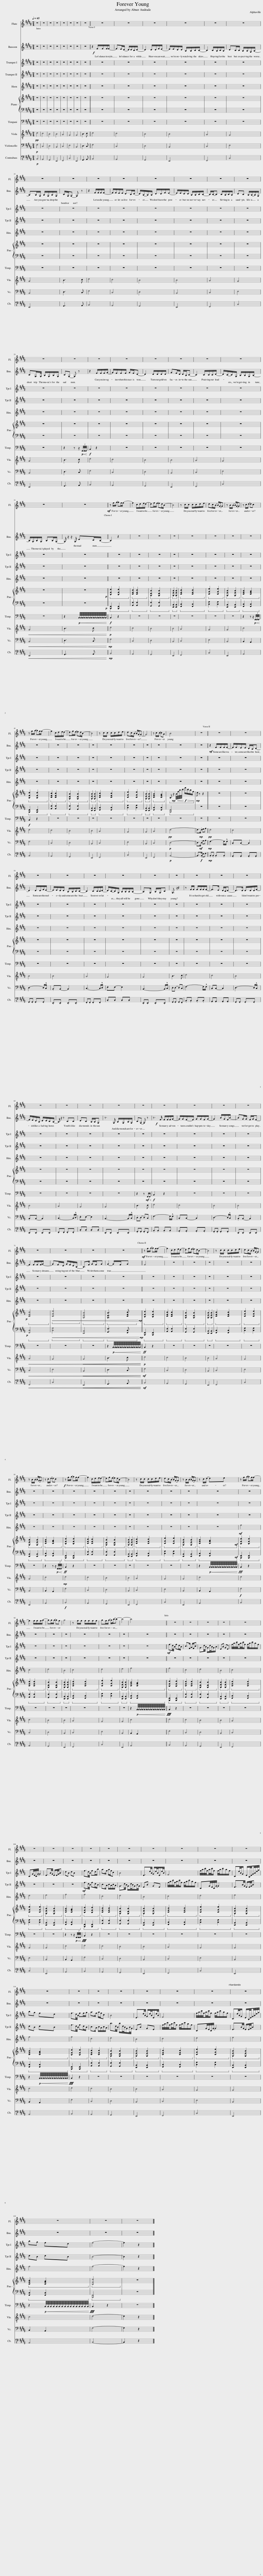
X:1
%%score 1 2 3 4 5 { 6 | 7 } 8 9 10 11
L:1/8
Q:1/4=65
M:2/4
I:linebreak $
K:B
V:1 treble
V:2 treble
V:3 treble
V:4 treble
V:5 treble
V:6 treble
V:7 bass
V:8 bass
V:9 treble-8
V:10 bass
V:11 bass-8
V:1
 z4 | z4 | z4 | z4 | z4 | %5
 z4 | z4 | z4 || z4 | z4 | %10
 z4 | z4 | z4 | z4 |$ z4 | %15
 z4 | z4 | z4 | z4 | z4 | %20
 z4 | z4 |$ z4 | z4 | z4 | %25
 z4 | z4 | z4 | z4 | z4 |$ %30
 z4 | z4 || z!mf! f/g/- gf/f/- | f2 c/d/e/d/- | df/e/- ed/B/- | %35
 B4 | z c/c/ c/c/d/e/ | dc/B/- B/G/-G | z B/B/- B/G/-G | z c/d/- dc |$ %40
 z f/g/- gf/f/- | f2 c/d/e/d/- | df/e/- ed/B/- | B4 | z c/c/ c/c/d/e/ | %45
 dc/B/- B/G/-G- | G4 | z c/c/- cA | B4 | z4 || %50
 z4 | z4 |$ z4 | z4 | z4 | %55
 z4 | z4 | z4 | z4 | z4 | %60
 z4 |$ z4 | z4 | z4 | z4 | %65
 z4 | z4 | z4 | z4 | z4 |$ %70
 z4 | z4 | z4 | z4 || z!mf! f/g/- gf/f/- | %75
 f2 c/d/e/d/- | df/e/- ed/B/- | B4 | z c/c/ c/c/d/e/ | dc/B/- B/G/-G |$ %80
 z B/B/- B/G/-G | z c/d/- dc | z!f! f/g/- gf/f/- | f2 c/d/e/d/- | df/e/- ed/B/- | %85
 B4 | z c/c/ c/c/d/e/ | dc/B/- B/G/-G | z B/B/- B/G/-G | z c/d/- de | %90
 z f/g/- gf/f/- |$ f2 f/f/f/g/- | gg/g/- gf | g4 | z f/f/ f/f/f/f/ | %95
 gf/g/- g/b/-b- | b4- | b4 || z4 | z4 | %100
 z4 | z4 | z4 |$ z4 | z4 | %105
 z4 | z4 | z4 | z4 | z4 | %110
 z4 | z4 | z4 |$ z4 | z4 | %115
 z4 | z4 | z4 | z4 | z4 | %120
[Q:1/4=60] z4 |$[Q:1/4=55] z4[Q:1/4=50] | z4 | z4 |] %124
V:2
 z4 | z4 | z4 | z4 | z4 | %5
 z4 | z4 | z4 || z2!f! F/F/F/F/- | FE/D/- D/D/C/D/- | %10
 D2 D/D/F/E/- | E/E/D/D/ B,/B,/C/C/- | C2 C/B,/C/B,/ | DC/C/ B,/B,/G,/B,/- |$ B,B,/G,/ B,/G,/B,/G,/ | %15
 C/G,/G,- G, z | z2 F/F/F/F/- | F/F/E/E/ DC/D/- | D/B,/-B,/B,/ D/D/F/E/- | E/E/D/D/ B,/B,/C/C/- | %20
 C/C/-C C/B,/C/B,/ | DC B,/B,/-B,/G,/ |$ CG,/>G,/ B,/G,/B,/G,/ | CG,- G, z | z2 F/F/F/G/- | %25
 G/F/F/F/ G/F/D- | D2 D/D/D/D/ | GF/D/ D/B,/C- | C2 C/C/C/D/- | D/C/-C/G,/ B,/B,/G,/B,/- |$ %30
 B,/G,/B,/G,/ B,B,/G,/- | G,/ z/ z/ G,/ DC/B,/- || B,2 z2 | z4 | z4 | %35
 z4 | z4 | z4 | z4 | z4 |$ %40
 z4 | z4 | z4 | z4 | z4 | %45
 z4 | z4 | z4 | z4 | z4 || %50
 z2!mf! F/F/F/F/- | F/F/E/E/ D/C/D- |$ D2 D/D/F/E/- | E/E/D/D/ B,/B,/C/C/- | C2 C/C/C/D/- | %55
 D/C/-C/G,/ B,/B,/B,/B,/- | B,>G, B,/G,/C | G,3/2 z/ z2 | z F/F/ F/F/F/F/- | F>E D/C/D- | %60
 D>D D/D/D/F/- |$ F/E/D/B,/ D/D/C/B,/- | B,/ z/ z CC | DC B,/B,/G, | z3/2 G,/ B,/G,/B,/G,/ | %65
 CG,- G, z | z3/2!f! F/ F/F/F/G/- | G/G/F/-F/ G/G/F/G/- | G2 B/G/F/B/- | BG/G/ F/G/F- |$ %70
 F2 F/F/F/G/- | GF/D/ G/F/D/B,/- | B,>F G/F/G | G2- G/F/G || F4 | %75
 z4 | z4 | z4 | z4 | z4 |$ %80
 z4 | z4 | z4 | z4 | z4 | %85
 z4 | z4 | z4 | z4 | z4 | %90
 z4 |$ z4 | z4 | z4 | z4 | %95
 z4 | z4 | z4 || z4 | z4 | %100
 z4 | z4 | z4 |$ z4 | z4 | %105
 z4 | z4 | z4 | z4 | z4 | %110
 z4 | z4 | z4 |$ z4 | z4 | %115
 z4 | z4 | z4 | z4 | z4 | %120
 z4 |$ z4 | z4 | z4 |] %124
V:3
 z4 | z4 | z4 | z4 | z4 | %5
 z4 | z4 | z4 || z4 | z4 | %10
 z4 | z4 | z4 | z4 |$ z4 | %15
 z4 | z4 | z4 | z4 | z4 | %20
 z4 | z4 |$ z4 | z4 | z4 | %25
 z4 | z4 | z4 | z4 | z4 |$ %30
 z4 | z4 || z4 | z4 | z4 | %35
 z4 | z4 | z4 | z4 | z4 |$ %40
 z4 | z4 | z4 | z4 | z4 | %45
 z4 | z4 | z4 | z4 | z4 || %50
 z4 | z4 |$ z4 | z4 | z4 | %55
 z4 | z4 | z4 | z4 | z4 | %60
 z4 |$ z4 | z4 | z4 | z4 | %65
 z4 | z4 | z4 | z4 | z4 |$ %70
 z4 | z4 | z4 | z4 || z4 | %75
 z4 | z4 | z4 | z4 | z4 |$ %80
 z4 | z4 | z4 | z4 | z4 | %85
 z4 | z4 | z4 | z4 | z4 | %90
 z4 |$ z4 | z4 | z4 | z4 | %95
 z4 | z4 | z4 ||!mf! f3/2d/4B/4 fd/B/ | c>F A/F/c | %100
 G3/2d/4B/4 G/d/4B/4G/B/ | EB GE | f/4a/4c'/4f/4a/4c'/4f/ f/4a/4c'/a/f/ |$ CG/4E/4C/4G/4- G2 | E3/2B/4G/4 E/E/4G/4B | %105
 dB dB |!mp! f3/2d/4B/4 fd/!mf!b/ | a>f a/f/c | B4 | E3/2e/4B/4 G/e/4B/4E/e/4B/4 | %110
 F4 | f/4a/4c'/4f/4a/4c'/4f/ f/4a/4c'/a/f/ | Ce/4B/4G/ E/B,/4E/4G/4B/4e/4g/4 |$ bg fd |!mp! f3/2d/4B/4 f!mf!f/g/ | %115
 a>f a/f/c | B4 | E3/2e/4B/4 G/e/4B/4E/e/4B/4 | F4 | f/4a/4c'/4f/4a/4c'/4f/ f/4a/4c'/a/f/ | %120
 Ce/4B/4G/ E/B,/4E/4G/4B/4e/4g/4 |$ bg fd | f4- | f2 z2 |] %124
V:4
 z4 | z4 | z4 | z4 | z4 | %5
 z4 | z4 | z4 || z4 | z4 | %10
 z4 | z4 | z4 | z4 |$ z4 | %15
 z4 | z4 | z4 | z4 | z4 | %20
 z4 | z4 |$ z4 | z4 | z4 | %25
 z4 | z4 | z4 | z4 | z4 |$ %30
 z4 | z4 || z4 | z4 | z4 | %35
 z4 | z4 | z4 | z4 | z4 |$ %40
 z4 | z4 | z4 | z4 | z4 | %45
 z4 | z4 | z4 | z4 | z4 || %50
 z4 | z4 |$ z4 | z4 | z4 | %55
 z4 | z4 | z4 | z4 | z4 | %60
 z4 |$ z4 | z4 | z4 | z4 | %65
 z4 | z4 | z4 | z4 | z4 |$ %70
 z4 | z4 | z4 | z4 || z4 | %75
 z4 | z4 | z4 | z4 | z4 |$ %80
 z4 | z4 | z4 | z4 | z4 | %85
 z4 | z4 | z4 | z4 | z4 | %90
 z4 |$ z4 | z4 | z4 | z4 | %95
 z4 | z4 | z4 || z4 | z4 | %100
 z4 | z4 | z4 |$ z4 | z4 | %105
 z4 |!mf! f3/2d/4B/4 fd/B/ | c>A c/A/c/A/ | G3/2d/4B/4 G/d/4B/4G/B/4G/4 | EB GE | %110
 f/4a/4c'/4f/4a/4c'/4f/ f/4a/4c'/a/f/ | CG/4E/4C/4G/4- G2 | E3/2B/4G/4 E/E/4G/4B |$ dB dB | f3/2d/4B/4 fd/B/ | %115
 c>A c/A/c/A/ | b3/2d/4B/4 b/d/4B/4G/B/4G/4 | EB GE | f/4a/4c'/4f/4a/4c'/4f/ f/4a/4c'/a/f/ | CG/4E/4C/4G/4- G2 | %120
 E3/2B/4G/4 E/E/4G/4B |$ dB dB | B4- | B2 z2 |] %124
V:5
 z4 | z4 | z4 | z4 | z4 | %5
 z4 | z4 | z4 || z4 | z4 | %10
 z4 | z4 | z4 | z4 |$ z4 | %15
 z4 | z4 | z4 | z4 | z4 | %20
 z4 | z4 |$ z4 | z4 | z4 | %25
 z4 | z4 | z4 | z4 | z4 |$ %30
 z4 | z4 || z4 | z4 | z4 | %35
 z4 | z4 | z4 | z4 | z4 |$ %40
 z4 | z4 | z4 | z4 | z4 | %45
 z4 | z4 | z4 | z4 | z4 || %50
 z4 | z4 |$ z4 | z4 | z4 | %55
 z4 | z4 | z4 | z4 | z4 | %60
 z4 |$ z4 | z4 | z4 | z4 | %65
 z4 | z4 | z4 | z4 | z4 |$ %70
 z4 | z4 | z4 | z4 || z4 | %75
 z4 | z4 | z4 | z4 | z4 |$ %80
 z4 | z4 | z4 | z4 | z4 | %85
 z4 | z4 | z4 | z4 | z4 | %90
!mf! f4 |$ c4 | d4 | B4 | c4 | %95
 d4 | e4 | f4 || f4 | c4 | %100
 d4 | B4 | c4 |$ d4 | e4 | %105
 f4 | f4 | c4 | d4 | B4 | %110
 c4 | d4 | e4 |$ f4 | f4 | %115
 c4 | d4 | B4 | c4 | d4 | %120
 e4 |$ f4 | f4- | f2 z2 |] %124
V:6
 z4 | z4 | z4 | z4 | z4 | %5
 z4 | z4 | z4 || z4 | z4 | %10
 z4 | z4 | z4 | z4 |$ z4 | %15
 z4 | z4 | z4 | z4 | z4 | %20
 z4 | z4 |$ z4 | z4 | z4 | %25
 z4 | z4 | z4 | z4 | z4 |$ %30
 z4 | z4 ||!p!!ped! [B,Fd]2!ped! [B,Fd]2!ped-up! |!ped! [CFc]2!ped! [CFc]2!ped-up! |!ped! [G,DB]2!ped! [G,DB]2!ped-up! | %35
!ped! [G,EB]2!ped! [G,EB]2!ped-up! |!ped! [CFc]2!ped! [CFc]2!ped-up! |!ped! [CGe]2!ped! [CGe]2!ped-up! |!ped! [G,EB]2!ped! [G,EB]2!ped-up! |!ped! [CFB]2!ped! [CFA]2!ped-up! |$ %40
!ped! [B,Fd]2!ped! [B,Fd]2!ped-up! |!ped! [CFc]2!ped! [CFc]2!ped-up! |!ped! [G,DB]2!ped! [G,DB]2!ped-up! |!ped! [G,EB]2!ped! [G,EB]2!ped-up! |!ped! [CFc]2!ped! [CFc]2!ped-up! | %45
!ped! [CGe]2!ped! [CGe]2!ped-up! |!ped! [G,EB]2!ped! [G,EB]2!ped-up! |!ped! [CFB]2!ped! [CFA]2!ped-up! |!ped! B,!ped! z/!mp! B/8!<(!f/8b/8c'/8!<)!!f! f'/!>(!c'/b/f/!ped-up!!>)!!ped-up! |!mp! d z z2 || %50
 z4 | z4 |$ z4 | z4 | z4 | %55
 z4 | z4 | z4 | z4 | z4 | %60
 z4 |$ z4 | z4 | z4 | z4 | %65
 z4 | z4 | z4 | z4 | z4 |$ %70
!p!!ped! [CFc]4!ped!!ped-up! |!<(!!ped! [CGe]4!ped!!ped-up! |!ped! [G,EB]4!ped!!ped-up! |!ped! [G,DB]3!ped! [CFc]!<)!!ped-up! ||!mp!!ped! [B,Fd]2!ped! [B,Fd]2!ped-up! | %75
!ped! [CFc]2!ped! [CFc]2!ped-up! |!ped! [G,DB]2!ped! [G,DB]2!ped-up! |!ped! [G,EB]2!ped! [G,EB]2!ped-up! |!ped! [CFc]2!ped! [CFc]2!ped-up! |!ped! [CGe]2!ped! [CGe]2!ped-up! |$ %80
!ped! [G,EB]2!ped! [G,EB]2!ped-up! |!ped! [CFB]2!ped! [CFA]2!ped-up! |!ped! [B,Fd]2!ped! [B,Fd]2!ped-up! |!ped! [CFc]2!ped! [CFc]2!ped-up! |!ped! [G,DB]2!ped! [G,DB]2!ped-up! | %85
!ped! [G,EB]2!ped! [G,EB]2!ped-up! |!ped! [CFc]2!ped! [CFc]2!ped-up! |!ped! [CGe]2!ped! [CGe]2!ped-up! |!ped! [G,EB]2!ped! [G,EB]2!ped-up! |!ped! [CFB]2!ped! [CFA]2!ped-up! | %90
!mf!!ped! [B,Fd]2!ped! [B,Fd]2!ped-up! |$!ped! [CFc]2!ped! [CFc]2!ped-up! |!ped! [G,DB]2!ped! [G,DB]2!ped-up! |!ped! [G,EB]2!ped! [G,EB]2!ped-up! |!ped! [CFc]2!ped! [CFc]2!ped-up! | %95
!ped! [CGe]2!ped! [CGe]2!ped-up! |!ped! [G,EB]2!ped! [G,EB]2!ped-up! |!ped! [CFB]2!ped! [CFA]2!ped-up! ||!ped! [B,Fd]2!ped! [B,Fd]2!ped-up! |!ped! [CFc]2!ped! [CFc]2!ped-up! | %100
!ped! [G,DB]2!ped! [G,DB]2!ped-up! |!ped! [G,EB]2!ped! [G,EB]2!ped-up! |!ped! [CFc]2!ped! [CFc]2!ped-up! |$!ped! [CGe]2!ped! [CGe]2!ped-up! |!ped! [G,EB]2!ped! [G,EB]2!ped-up! | %105
!ped! [CFB]2!ped! [CFA]2!ped-up! |!ped! [B,Fd]2!ped! [B,Fd]2!ped-up! |!ped! [CFc]2!ped! [CFc]2!ped-up! |!ped! [G,DB]2!ped! [G,DB]2!ped-up! |!ped! [G,EB]2!ped! [G,EB]2!ped-up! | %110
!ped! [CFc]2!ped! [CFc]2!ped-up! |!ped! [CGe]2!ped! [CGe]2!ped-up! |!ped! [G,EB]2!ped! [G,EB]2!ped-up! |$!ped! [CFB]2!ped! [CFA]2!ped-up! |!ped! [B,Fd]2!ped! [B,Fd]2!ped-up! | %115
!ped! [CFc]2!ped! [CFc]2!ped-up! |!ped! [G,DB]2!ped! [G,DB]2!ped-up! |!ped! [G,EB]2!ped! [G,EB]2!ped-up! |!ped! [CFc]2!ped! [CFc]2!ped-up! |!ped! [CGe]2!ped! [CGe]2!ped-up! | %120
!ped! [G,EB]2!ped! [G,EB]2!ped-up! |$!ped! [CFB]2!ped! [CFA]2!ped-up! |!ped! [B,Fd]4!ped!!ped-up! | z4 |] %124
V:7
 z4 | z4 | z4 | z4 | z4 | %5
 z4 | z4 | z4 || z4 | z4 | %10
 z4 | z4 | z4 | z4 |$ z4 | %15
 z4 | z4 | z4 | z4 | z4 | %20
 z4 | z4 |$ z4 | z4 | z4 | %25
 z4 | z4 | z4 | z4 | z4 |$ %30
 z4 | z4 ||!p! [B,,,F,,]2 [B,,,F,,]2 | [A,,F,]2 [A,,F,]2 | [G,,F,]2 [G,,F,]2 | %35
 [E,,B,,]2 [E,,B,,]2 | [F,,C,]2 [F,,C,]2 | [C,G,]2 [C,G,]2 | [E,,B,,]2 [E,,B,,]2 | [F,,C,]2 [F,,C,]2 |$ %40
 [B,,,F,,]2 [B,,,F,,]2 | [A,,F,]2 [A,,F,]2 | [G,,F,]2 [G,,F,]2 | [E,,B,,]2 [E,,B,,]2 | [F,,C,]2 [F,,C,]2 | %45
 [C,G,]2 [C,G,]2 | [E,,B,,]2 [E,,B,,]2 | [F,,C,]2 [F,,C,]2 | [B,,,F,,]4 | z4 || %50
 z4 | z4 |$ z4 | z4 | z4 | %55
 z4 | z4 | z4 | z4 | z4 | %60
 z4 |$ z4 | z4 | z4 | z4 | %65
 z4 | z4 | z4 | z4 | z4 |$ %70
!p! [F,,C,]4 |!<(! [C,G,]4 | [E,,B,,]4 | [G,,F,]3 [F,,C,]!<)! ||!mp! [B,,,F,,]2 [B,,,F,,]2 | %75
 [A,,F,]2 [A,,F,]2 | [G,,F,]2 [G,,F,]2 | [E,,B,,]2 [E,,B,,]2 | [F,,C,]2 [F,,C,]2 | [C,G,]2 [C,G,]2 |$ %80
 [E,,B,,]2 [E,,B,,]2 | [F,,C,]2 [F,,C,]2 | [B,,,F,,]2 [B,,,F,,]2 | [A,,F,]2 [A,,F,]2 | [G,,F,]2 [G,,F,]2 | %85
 [E,,B,,]2 [E,,B,,]2 | [F,,C,]2 [F,,C,]2 | [C,G,]2 [C,G,]2 | [E,,B,,]2 [E,,B,,]2 | [F,,C,]2 [F,,C,]2 | %90
!mf! [B,,,F,,]2 [B,,,F,,]2 |$ [A,,F,]2 [A,,F,]2 | [G,,F,]2 [G,,F,]2 | [E,,B,,]2 [E,,B,,]2 | [F,,C,]2 [F,,C,]2 | %95
 [C,G,]2 [C,G,]2 | [E,,B,,]2 [E,,B,,]2 | [F,,C,]2 [F,,C,]2 || [B,,,F,,]2 [B,,,F,,]2 | [A,,F,]2 [A,,F,]2 | %100
 [G,,F,]2 [G,,F,]2 | [E,,B,,]2 [E,,B,,]2 | [F,,C,]2 [F,,C,]2 |$ [C,G,]2 [C,G,]2 | [E,,B,,]2 [E,,B,,]2 | %105
 [F,,C,]2 [F,,C,]2 | [B,,,F,,]2 [B,,,F,,]2 | [A,,F,]2 [A,,F,]2 | [G,,F,]2 [G,,F,]2 | [E,,B,,]2 [E,,B,,]2 | %110
 [F,,C,]2 [F,,C,]2 | [C,G,]2 [C,G,]2 | [E,,B,,]2 [E,,B,,]2 |$ [F,,C,]2 [F,,C,]2 | [B,,,F,,]2 [B,,,F,,]2 | %115
 [A,,F,]2 [A,,F,]2 | [G,,F,]2 [G,,F,]2 | [E,,B,,]2 [E,,B,,]2 | [F,,C,]2 [F,,C,]2 | [C,G,]2 [C,G,]2 | %120
 [E,,B,,]2 [E,,B,,]2 |$ [F,,C,]2 [F,,C,]2 | [B,,,F,,]4 | z4 |] %124
V:8
 z4 | z4 | z4 | z4 | z4 | %5
 z4 | z4 | z4 || z4 | z4 | %10
 z4 | z4 | z4 | z4 |$ z4 | %15
 z4 | z4 | z4 | z4 | z4 | %20
 z4 | z4 |$ z4 | z2 z z/!p! (3F,,/4!<(!F,,/4F,,/4!<)! |!f! B,,2 z2 | %25
 z4 | z4 | z4 | z4 | z4 |$ %30
 z4 | z2!p! B,,/8!<(!B,,/8B,,/8B,,/8B,,/8B,,/8B,,/8B,,/8B,,/8B,,/8B,,/8B,,/8B,,/8B,,/8B,,/8B,,/8!<)! ||!f! B,,2 z2 | z4 | z4 | %35
 z4 | z4 | z4 | z4 | z2 z z/!p! (3F,,/4!<(!F,,/4F,,/4!<)! |$ %40
!f! B,,2 z2 | z4 | z4 | z4 | z4 | %45
 z4 | z4 | z4 | z4 | z4 || %50
 z4 | z4 |$ z4 | z4 | z4 | %55
 z4 | z4 | z4 | z4 | z4 | %60
 z4 |$ z4 | z4 | z4 | z4 | %65
 z2 z!mf! F,,/!<(!F,,/!<)! |!f! B,,2 z2 | z4 | z4 | z4 |$ %70
 z4 | z4 | z4 | z2!p! B,,/8!<(!B,,/8B,,/8B,,/8B,,/8B,,/8B,,/8B,,/8B,,/8B,,/8B,,/8B,,/8B,,/8B,,/8B,,/8B,,/8!<)! ||!ff! B,,2 z2 | %75
 z4 | z4 | z4 | z4 | z4 |$ %80
 z4 | z2 z z/!p! (3F,,/4!<(!F,,/4F,,/4!<)! |!ff! B,,2 z2 | z4 | z4 | %85
 z4 | z4 | z4 | z4 | z2!p! B,,/8!<(!B,,/8B,,/8B,,/8B,,/8B,,/8B,,/8B,,/8B,,/8B,,/8B,,/8B,,/8B,,/8B,,/8B,,/8B,,/8!<)! | %90
!fff! B,,2 z2 |$ z4 | z4 | z4 | z4 | %95
 z4 | z4 | z2!p! B,,/8!<(!B,,/8B,,/8B,,/8B,,/8B,,/8B,,/8B,,/8B,,/8B,,/8B,,/8B,,/8B,,/8B,,/8B,,/8B,,/8!<)! ||!fff!!fff! B,,2 z2 | z4 | %100
 z4 | z4 | z4 |$ z4 | z4 | %105
 z2 z z/!p! (3F,,/4!<(!F,,/4F,,/4!<)! |!fff!!fff! B,,2 z2 | z4 | z4 | z4 | %110
 z4 | z4 | z4 |$ z2!p! B,,/8!<(!B,,/8B,,/8B,,/8B,,/8B,,/8B,,/8B,,/8B,,/8B,,/8B,,/8B,,/8B,,/8B,,/8B,,/8B,,/8!<)! |!fff!!fff! B,,2 z2 | %115
 z4 | z4 | z4 | z4 | z4 | %120
 z4 |$ z2!p! B,,/8!<(!B,,/8B,,/8B,,/8B,,/8B,,/8B,,/8B,,/8B,,/8B,,/8B,,/8B,,/8B,,/8B,,/8B,,/8B,,/8!<)! |!fff!!fff! B,,2 z2 | z4 |] %124
V:9
!pp! d4 | c4 | B4 | B4 | A4 | %5
 G4 | G4 | B3 c || d4 | c4 | %10
 B4 | B4 | A4 | G4 |$ G4 | %15
 B3 c | d4 | c4 | B4 | B4 | %20
 A4 | G4 |$ G4 | B3 c | d4 | %25
 c4 | B4 | B4 | A4 | G4 |$ %30
!<(! G4 | B3 c!<)! ||!p! d4 | c4 | B4 | %35
 B4 | A4 | G4 | G4 | c4 |$ %40
 d4 | c4 | B4 | B4 | A4 | %45
 G4 | G4 | A4 |!pp! d4- | d>!mp!.d ef || %50
!pp! d4 | c4 |$ B4 | B4 | A4 | %55
 G4 | G4 | B3 c | d4 | c4 | %60
 B4 |$ B4 | A4 | G4 | G4 | %65
 B3 c | d4 | c4 | B4 | B4 |$ %70
!<(! A4 | G4 |!<(! G4 | B3 c!<)!!<)! ||!p! d4 | %75
 c4 | B4 | B4 | A4 | G4 |$ %80
 G4 | c4 |!mp! d4 | c4 | B4 | %85
 B4 | A4 | G4 | G4 | c4 | %90
 d4 |$ c4 | B4 | B4 | A4 | %95
 G4 | G4 | c4 || d4 | c4 | %100
 B4 | B4 | A4 |$ G4 | G4 | %105
 c4 | d4 | c4 | B4 | B4 | %110
 A4 | G4 | G4 |$ c4 | d4 | %115
 c4 | B4 | B4 | A4 | G4 | %120
 G4 |$ c4 | d4- | d2 z2 |] %124
V:10
!p! F,4 | C,4 | D,4 | B,,4 | C,4 | %5
 E,4 | B,,4 | D,3 C, || F,4 | C,4 | %10
 D,4 | B,,4 | C,4 | E,4 |$ B,,4 | %15
 D,3 C, | F,4 | C,4 | D,4 | B,,4 | %20
 C,4 | E,4 |$ B,,4 | D,3 C, | F,4 | %25
 C,4 | D,4 | B,,4 | C,4 | E,4 |$ %30
!<(! B,,4 | D,3 C,!<)! ||!mp! F,4 | C,4 | D,4 | %35
 B,,4 | C,4 | E,4 | B,,4 | B,,2 A,,2 |$ %40
 F,4 | C,4 | D,4 | B,,4 | C,4 | %45
 E,4 | B,,4 | C,4 |!p! D,4- | D,>!mf!.D, G,A, || %50
!mp! F,3- F,/!^!F,/ | .C,C,- C,2 |$ D,3- D,/!^!C,/ | .B,,B,,- B,,2 | C,3- C,/!^!D,/ | %55
 .E,E,- E,2 | B,,3- B,,/!^!C,/ | .D,D,- D,C, | F,3- F,/!^!F,/ | .C,C,- C,2 | %60
 D,3- D,/!^!C,/ |$ .B,,B,,- B,,2 | C,3- C,/!^!D,/ | .E,E,- E,2 | B,,3- B,,/!^!C,/ | %65
 .D,D,- D,C, | F,3- F,/!^!F,/ | .C,C,- C,2 | D,3- D,/!^!C,/ | .B,,B,,- B,,2 |$ %70
!<(! C,4 | E,4 |!<(! B,,4 | D,3 C,!<)!!<)! ||!mf! F,4 | %75
 C,4 | D,4 | B,,4 | C,4 | E,4 |$ %80
 B,,4 | B,,2 A,,2 | F,4 | C,4 | D,4 | %85
 B,,4 | C,4 | E,4 | B,,4 | B,,2 A,,2 | %90
!f! F,4 |$ C,4 | D,4 | B,,4 | C,4 | %95
 E,4 | B,,4 | B,,2 A,,2 || F,4 | C,4 | %100
 D,4 | B,,4 | C,4 |$ E,4 | B,,4 | %105
 B,,2 A,,2 | F,4 | C,4 | D,4 | B,,4 | %110
 C,4 | E,4 | B,,4 |$ B,,2 A,,2 | F,4 | %115
 C,4 | D,4 | B,,4 | C,4 | E,4 | %120
 B,,4 |$ B,,2 A,,2 | F,4- | F,2 z2 |] %124
V:11
!p! B,,4 | A,,4 | G,,4 | E,,4 | F,,4 | %5
 C,4 | E,,4 | G,,3 A,, || B,,4 | A,,4 | %10
 G,,4 | E,,4 | F,,4 | C,4 |$ E,,4 | %15
 G,,3 A,, | B,,4 | A,,4 | G,,4 | E,,4 | %20
 F,,4 | C,4 |$ E,,4 | G,,3 A,, | B,,4 | %25
 A,,4 | G,,4 | E,,4 | F,,4 | C,4 |$ %30
!<(! E,,4 | G,,3 A,,!<)! ||!mp! B,,4 | A,,4 | G,,4 | %35
 E,,4 | F,,4 | C,4 | E,,4 | A,,4 |$ %40
 B,,4 | A,,4 | G,,4 | E,,4 | F,,4 | %45
 C,4 | E,,4 | F,,4 |!p! B,,4- | B,,>!f!.B,, E,F, || %50
!mp! .B,,.B,, .B,,.B,, | .A,,.A,, .A,,.A,, |$ .G,,.G,, .G,,.G,, | .E,,.E,, .E,,.E,, | .F,,.F,, .F,,.F,, | %55
 .C,.C, .C,.C, | .E,,.E,, .E,,.E,, | .G,,.G,, .G,,.F,, | .B,,.B,, .B,,.B,, | .A,,.A,, .A,,.A,, | %60
 .G,,.G,, .G,,.G,, |$ .E,,.E,, .E,,.E,, | .F,,.F,, .F,,.F,, | .C,.C, .C,.C, | .E,,.E,, .E,,.E,, | %65
 .G,,.G,, .G,,.F,, | .B,,.B,, .B,,.B,, | .A,,.A,, .A,,.A,, | .G,,.G,, .G,,.G,, | .E,,.E,, .E,,.E,, |$ %70
!<(! F,,4 | C,4 |!<(! E,,4 | G,,3 A,,!<)!!<)! ||!mf! B,,4 | %75
 A,,4 | G,,4 | E,,4 | F,,4 | C,4 |$ %80
 E,,4 | A,,4 |!f! B,,4 | A,,4 | G,,4 | %85
 E,,4 | F,,4 | C,4 | E,,4 | A,,4 | %90
 B,,4 |$ A,,4 | G,,4 | E,,4 | F,,4 | %95
 C,4 | E,,4 | A,,4 || B,,4 | A,,4 | %100
 G,,4 | E,,4 | F,,4 |$ C,4 | E,,4 | %105
 A,,4 | B,,4 | A,,4 | G,,4 | E,,4 | %110
 F,,4 | C,4 | E,,4 |$ A,,4 | B,,4 | %115
 A,,4 | G,,4 | E,,4 | F,,4 | C,4 | %120
 E,,4 |$ A,,4 | B,,4- | B,,2 z2 |] %124
